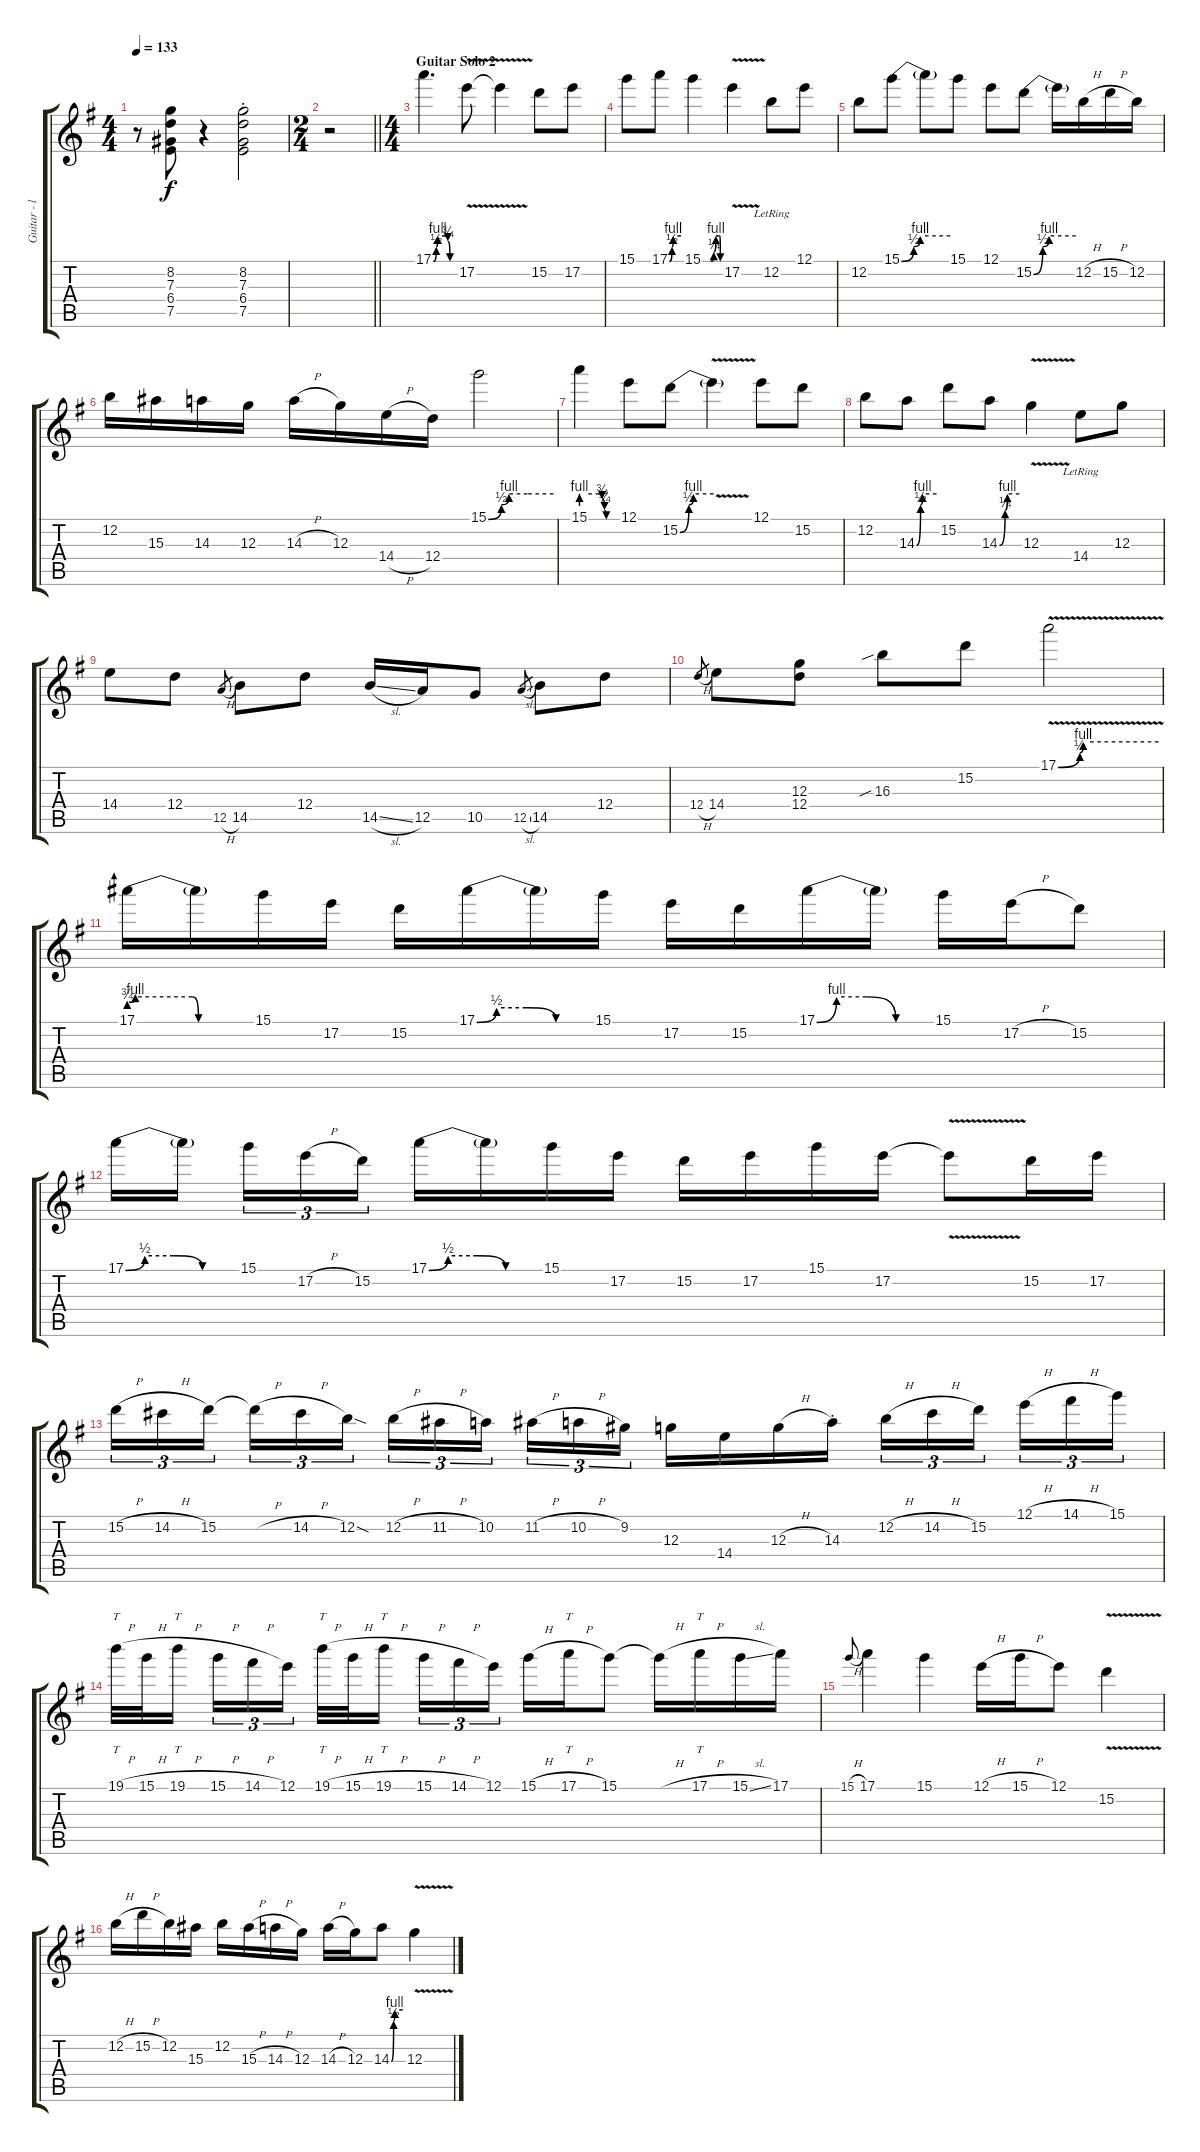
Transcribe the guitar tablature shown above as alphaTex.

\track ("Guitar - left" "Guitar - l") {instrument overdrivenguitar}
\staff {score tabs}
\tuning (E4 B3 G3 D3 A2 E2) {hide}
\ts (4 4)
\tempo 133
\clef g2
\ks g
r.8{dy f} (8.2 7.3 6.4 7.5).8 r.4 (8.2{st} 7.3{st} 6.4{st} 7.5{st}).2 |
\ts (2 4)
\barLineRight lightlight
r.2 |
\ts (4 4)
\section ("" "Guitar Solo 2")
17.1{be (custom 0 0 8 2 12 4 34 4 40 3 46 0 60 0)}.4{d} 17.2{v}.8 17.2{t}.4 15.2.8 17.2.8 |
15.1.8 17.1{be (custom 0 0 13 2 19 4 60 4)}.8 15.1{be (custom 0 0 28 0 38 1 45 4 58 4 60 0)}.4 17.2{v}.4 12.2{lr}.8 12.1.8 |
12.2.8 15.1{be (custom 0 0 15 2 23 4 60 4)}.8 15.1{t}.8 15.1.8 12.1.8 15.2{be (custom 0 0 13 2 22 4 60 4)}.8 15.2{t}.16 12.2{h}.16 15.2{h}.16 12.2.16 |
12.2.16 15.3.16 14.3.16 12.3.16 14.3{h}.16 12.3.16 14.4{h}.16 12.4.16 15.1{be (custom 0 0 12 2 19 4 36 4 60 4)}.2 |
15.1{be (custom 0 4 30 4 35 3 39 1 42 0 60 0)}.4 12.1.8 15.2{be (custom 0 0 16 2 24 4 60 4)}.8 15.2{v t}.4 12.1.8 15.2.8 |
12.2.8 14.3{be (custom 0 0 12 2 18 4 60 4)}.8 15.2.8 14.3{be (custom 0 0 17 1 24 4 60 4)}.8 12.3{v}.4 14.4{lr}.8 12.3.8 |
14.4.8 12.4.8 12.5{h}.8{gr} 14.5.8 12.4.8 14.5{sl}.16 12.5.16 10.5.8 12.5{sl}.8{gr} 14.5.8 12.4.8 |
12.4{h}.8{gr} 14.4.8 (12.3 12.4).8 16.3{sib}.8 15.2.8 17.1{be (custom 0 0 13 2 15 4 60 4) v}.2 |
17.1{be (custom 0 3 3 4 30 4 33 0 60 0)}.16 17.1{t}.16 15.1.16 17.2.16 15.2.16 17.1{be (custom 0 0 10 2 25 2 40 0 60 0)}.16 17.1{t}.16 15.1.16 17.2.16 15.2.16 17.1{be (custom 0 0 10 4 25 4 40 0 60 0)}.16 17.1{t}.16 15.1.16 17.2{h}.16 15.2.8 |
17.1{be (custom 0 0 10 2 25 2 40 0 60 0)}.16 17.1{t}.16{beam splitsecondary} 15.1.16{tu (3 2)} 17.2{h}.16{tu (3 2)} 15.2.16{tu (3 2)} 17.1{be (custom 0 0 10 2 25 2 40 0 60 0)}.16 17.1{t}.16 15.1.16 17.2.16 15.2.16 17.2.16 15.1.16 17.2.16 17.2{v t}.8 15.2.16 17.2.16 |
15.2{h}.16{tu (3 2)} 14.2{h}.16{tu (3 2)} 15.2.16{tu (3 2) beam splitsecondary} 15.2{h t}.16{tu (3 2)} 14.2{h}.16{tu (3 2)} 12.2{sod}.16{tu (3 2)} 12.2{h}.16{tu (3 2)} 11.2{h}.16{tu (3 2)} 10.2.16{tu (3 2) beam splitsecondary} 11.2{h}.16{tu (3 2)} 10.2{h}.16{tu (3 2)} 9.2.16{tu (3 2)} 12.3.16 14.4.16 12.3{h}.16 14.3{st}.16 12.2{h}.16{tu (3 2)} 14.2{h}.16{tu (3 2)} 15.2.16{tu (3 2) beam splitsecondary} 12.1{h}.16{tu (3 2)} 14.1{h}.16{tu (3 2)} 15.1.16{tu (3 2)} |
19.1{h}.32{tt} 15.1{h}.32 19.1{h}.16{tt beam splitsecondary} 15.1{h}.16{tu (3 2)} 14.1{h}.16{tu (3 2)} 12.1.16{tu (3 2)} 19.1{h}.32{tt} 15.1{h}.32 19.1{h}.16{tt beam splitsecondary} 15.1{h}.16{tu (3 2)} 14.1{h}.16{tu (3 2)} 12.1.16{tu (3 2)} 15.1{h}.16 17.1{h}.16{tt} 15.1.8 15.1{h t}.16 17.1{h}.16{tt} 15.1{sl}.16 17.1.16 |
15.1{h}.8{gr onbeat} 17.1.4 15.1.4 12.1{h}.16 15.1{h}.16 12.1.8 15.2{v}.4 |
12.2{h}.16 15.2{h}.16 12.2.16 15.3.16 12.2.16 15.3{h}.16 14.3{h}.16 12.3.16 14.3{h}.16 12.3.16 14.3{be (custom 0 0 12 2 18 4 60 4)}.8 12.3{v}.4
